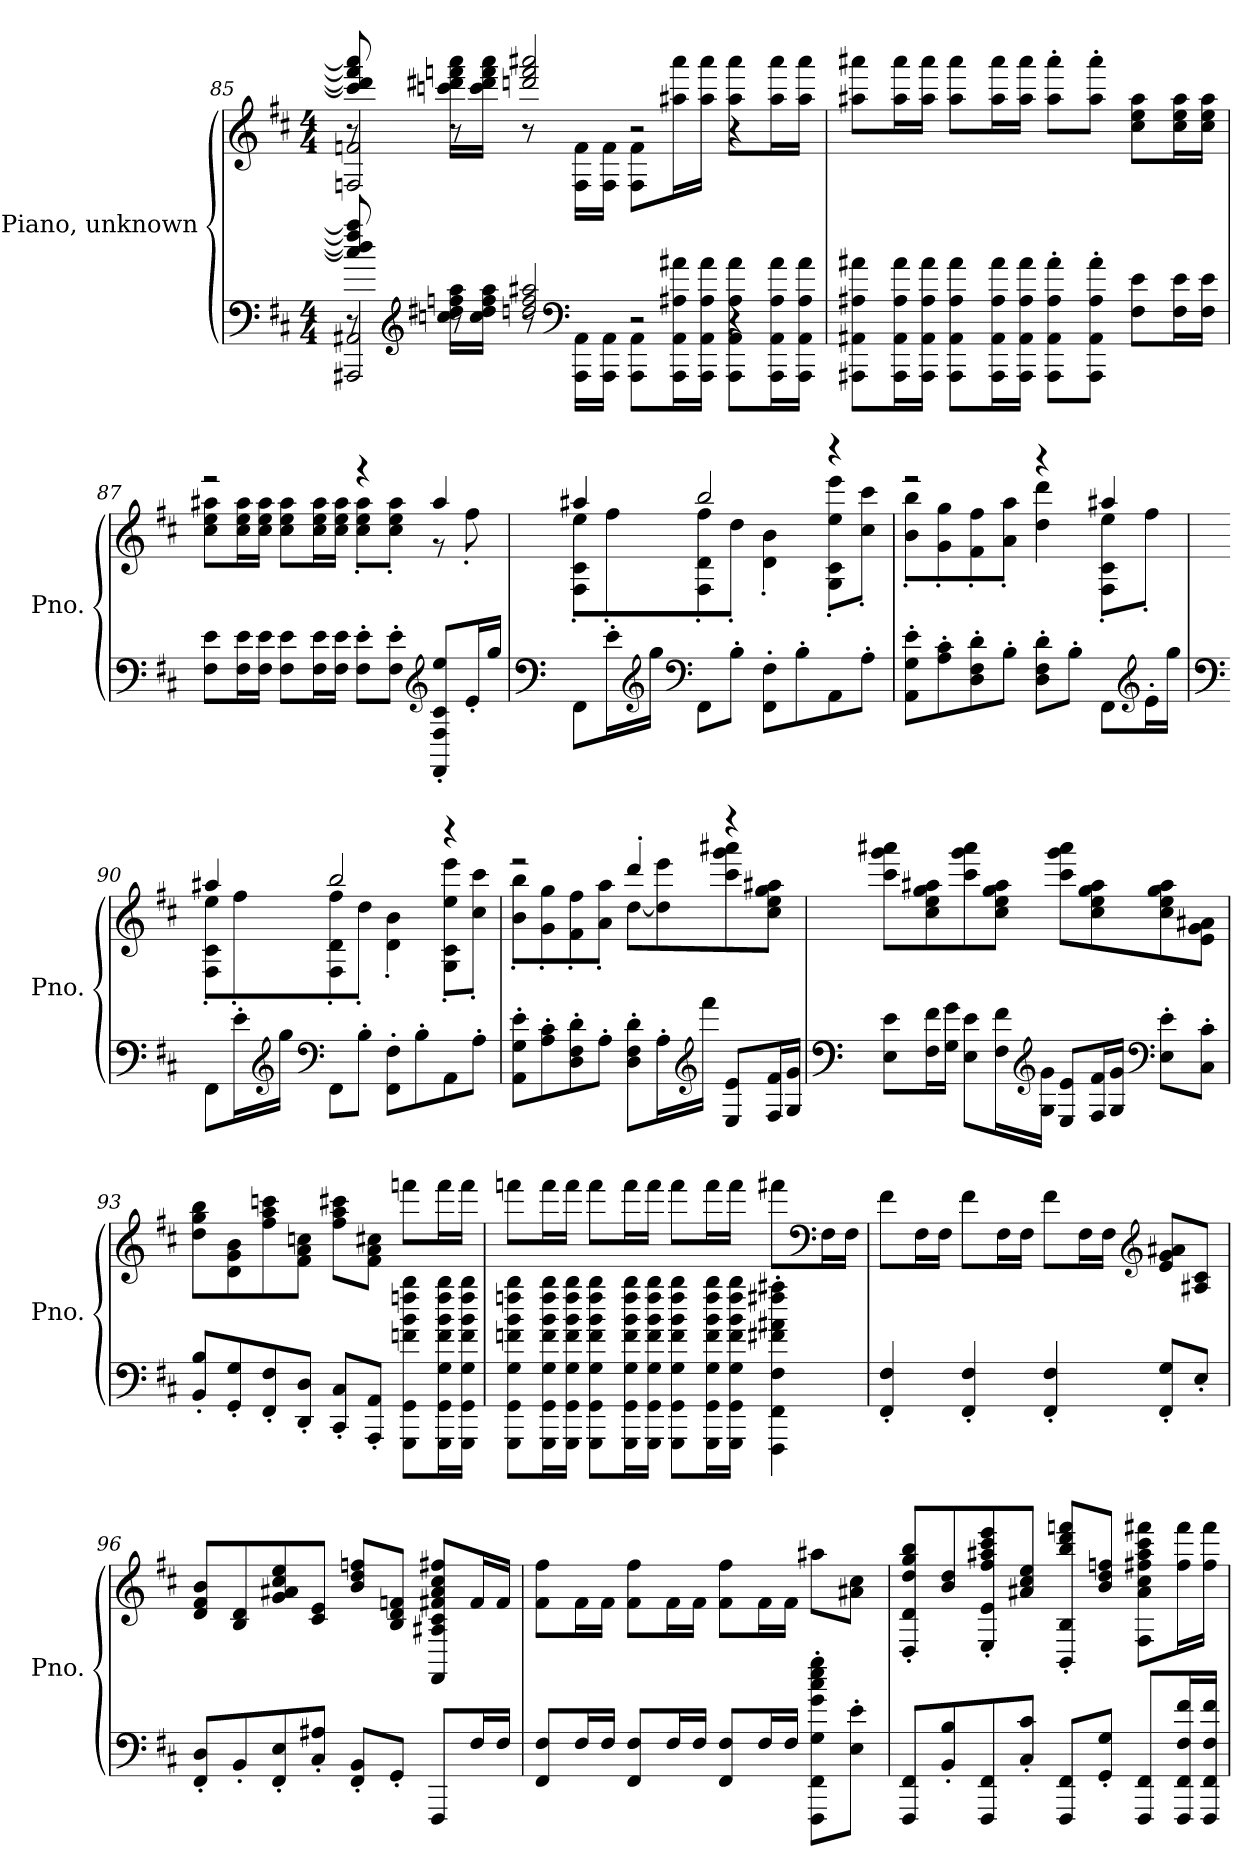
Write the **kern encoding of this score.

**kern	**kern
*part1	*part1
*staff2	*staff1
*I"Piano, unknown	*
*I'Pno.	*
!!LO:LB:g=z
*clefF4	*clefG2
*k[f#c#]	*k[f#c#]
*M4/4	*M4/4
=85	=85
*^	*^
*	*^	*	*^
8cc/] 8dd#/] 8ff/] 8aa/]	8r	2AAA#X/ 2AA#X/	8ccc/] 8ddd#/] 8fff/] 8aaa/]	8r	2Fn/ 2fn/
*clefG2	*	*	*	*	*
8r	16ccn\ 16dd#X\ 16ffn\ 16aa\LL	.	8r	16cccn\ 16ddd#X\ 16fffn\ 16aaa\LL	.
.	16cc\ 16dd#\ 16ff\ 16aa\JJ	.	.	16ccc\ 16ddd#\ 16fff\ 16aaa\JJ	.
2ddn/ 2ff/ 2aa#X/	8r	.	2dddn/ 2fff/ 2aaa#X/	8r	.
*clefF4	*	*	*	*	*
.	16AAA#\ 16AA#\LL	.	.	16F\ 16f\LL	.
.	16AAA#\ 16AA#\JJ	.	.	16F\ 16f\JJ	.
.	8AAA#\ 8AA#\L	2r	.	8F\ 8f\L	2r
.	16AAA#\ 16AA#\ 16A#X\ 16a#X\L	.	.	16aa#X\ 16aaa#\L	.
.	16AAA#\ 16AA#\ 16A#\ 16a#\JJ	.	.	16aa#\ 16aaa#\JJ	.
4r	8AAA#\ 8AA#\ 8A#\ 8a#\L	.	4r	8aa#\ 8aaa#\L	.
.	16AAA#\ 16AA#\ 16A#\ 16a#\L	.	.	16aa#\ 16aaa#\L	.
.	16AAA#\ 16AA#\ 16A#\ 16a#\JJ	.	.	16aa#\ 16aaa#\JJ	.
*v	*v	*v	*	*	*
*	*v	*v	*v
=86	=86
8AAA#X\ 8AA#X\ 8A#X\ 8a#X\L	8aa#X\ 8aaa#X\L
16AAA#\ 16AA#\ 16A#\ 16a#\L	16aa#\ 16aaa#\L
16AAA#\ 16AA#\ 16A#\ 16a#\JJ	16aa#\ 16aaa#\JJ
8AAA#\ 8AA#\ 8A#\ 8a#\L	8aa#\ 8aaa#\L
16AAA#\ 16AA#\ 16A#\ 16a#\L	16aa#\ 16aaa#\L
16AAA#\ 16AA#\ 16A#\ 16a#\JJ	16aa#\ 16aaa#\JJ
8AAA#\' 8AA#\' 8A#\' 8a#\'L	8aa#\' 8aaa#\'L
8AAA#\' 8AA#\' 8A#\' 8a#\'J	8aa#\' 8aaa#\'J
8F#\ 8e\L	8cc#\ 8ee\ 8aa#\L
16F#\ 16e\L	16cc#\ 16ee\ 16aa#\L
16F#\ 16e\JJ	16cc#\ 16ee\ 16aa#\JJ
!!LO:LB:g=z
=87	=87
*	*^
8F#\ 8e\L	2r	8cc#\ 8ee\ 8aa#X\L
16F#\ 16e\L	.	16cc#\ 16ee\ 16aa#\L
16F#\ 16e\JJ	.	16cc#\ 16ee\ 16aa#\JJ
8F#\ 8e\L	.	8cc#\ 8ee\ 8aa#\L
16F#\ 16e\L	.	16cc#\ 16ee\ 16aa#\L
16F#\ 16e\JJ	.	16cc#\ 16ee\ 16aa#\JJ
8F#\' 8e\'L	4r	8cc#\' 8ee\' 8aa#\'L
8F#\' 8e\'J	.	8cc#\' 8ee\' 8aa#\'J
*clefG2	*	*
8FF#/' 8F#/' 8c#/' 8ee/'L	4aa#/	8r
16e'/L	.	8ff#'\
16gg/JJ	.	.
=88	=88	=88
*clefF4	*	*
8FF#\L	4aa#X/	8F#\' 8c#\' 8ee\'L
16e'\L	.	8ff#'\
*clefG2	*	*
16gg\JJ	.	.
*clefF4	*	*
8FF#\L	2bb/	8F#\' 8d\' 8ff#\'
8B'\J	.	8dd'\J
8FF#\' 8F#\'L	.	4d\' 4b\'
8B'\	.	.
8AA\	4r	8G\' 8c#\' 8ee\' 8eee\'L
8A'\J	.	8cc#\' 8ccc#\'J
=89	=89	=89
8AA\' 8G\' 8e\'L	2r	8b\' 8bb\'L
8A\' 8c#\'	.	8g\' 8gg\'
8D\' 8F#\' 8d\'	.	8f#\' 8ff#\'
8B'\J	.	8a\' 8aa\'J
8D\' 8F#\' 8d\'L	4r	4dd\ 4ddd\
8B'\J	.	.
8FF#\L	4aa#X/	8F#\' 8c#\' 8ee\'L
*clefG2	*	*
16e'\L	.	8ff#'\J
16gg\JJ	.	.
!!LO:LB:g=z	!!
=90	=90	=90
*clefF4	*	*
8FF#\L	4aa#X/	8F#\' 8c#\' 8ee\'L
16e'\L	.	8ff#'\
*clefG2	*	*
16gg\JJ	.	.
*clefF4	*	*
8FF#\L	2bb/	8F#\' 8d\' 8ff#\'
8B'\J	.	8dd'\J
8FF#\' 8F#\'L	.	4d\' 4b\'
8B'\	.	.
8AA\	4r	8G\' 8c#\' 8ee\' 8eee\'L
8A'\J	.	8cc#\' 8ccc#\'J
=91	=91	=91
8AA\' 8G\' 8e\'L	2r	8b\' 8bb\'L
8A\' 8c#\'	.	8g\' 8gg\'
8D\' 8F#\' 8d\'	.	8f#\' 8ff#\'
8A'\J	.	8a\' 8aa\'J
8D\' 8F#\' 8d\'L	4ddd'/	[8dd\L
16A'\L	.	8dd\] 8eee\
*clefG2	*	*
16fff#\JJ	.	.
8E/ 8e/L	4r	8ccc#\ 8ggg\ 8aaa#X\
16F#/ 16f#/L	.	8cc#\ 8ee\ 8gg\ 8aa#X\J
16G/ 16g/JJ	.	.
*	*v	*v
!!LO:PB:g=z
=92	=92
*clefF4	*
8E\ 8e\L	8ccc#\ 8ggg\ 8aaa#X\L
16F#\ 16f#\L	8cc#\ 8ee\ 8gg\ 8aa#X\
16G\ 16g\JJ	.
8E\ 8e\L	8ccc#\ 8ggg\ 8aaa#\
16F#\ 16f#\L	8cc#\ 8ee\ 8gg\ 8aa#\J
*clefG2	*
16G\ 16g\JJ	.
8E/ 8e/L	8ccc#\ 8ggg\ 8aaa#\L
16F#/ 16f#/L	8cc#\ 8ee\ 8gg\ 8aa#\
16G/ 16g/JJ	.
*clefF4	*
8E\' 8e\'L	8cc#\ 8ee\ 8gg\ 8aa#\
8C#\' 8c#\'J	8e\ 8g\ 8a#X\J
=93	=93
8BB/' 8B/'L	8dd\ 8gg\ 8bb\L
8GG/' 8G/'	8d\ 8g\ 8b\
8FF#/' 8F#/'	8ff#\ 8aa\ 8cccn\
8DD/' 8D/'J	8f#\ 8a\ 8ccn\J
8CC#/' 8C#/'L	8ff#\ 8aa\ 8ccc#X\L
8AAA/' 8AA/'J	8f#\ 8a\ 8cc#X\J
8GGG\ 8GG\ 8fn\ 8b\ 8ffn\ 8bb\L	8fffn\L
16GGG\ 16GG\ 16G\ 16f\ 16b\ 16ff\ 16bb\L	16fff\L
16GGG\ 16GG\ 16G\ 16f\ 16b\ 16ff\ 16bb\JJ	16fff\JJ
!!LO:LB:g=z
=94	=94
8GGG\ 8GG\ 8G\ 8fn\ 8b\ 8ffn\ 8bb\L	8fffn\L
16GGG\ 16GG\ 16G\ 16f\ 16b\ 16ff\ 16bb\L	16fff\L
16GGG\ 16GG\ 16G\ 16f\ 16b\ 16ff\ 16bb\JJ	16fff\JJ
8GGG\ 8GG\ 8G\ 8f\ 8b\ 8ff\ 8bb\L	8fff\L
16GGG\ 16GG\ 16G\ 16f\ 16b\ 16ff\ 16bb\L	16fff\L
16GGG\ 16GG\ 16G\ 16f\ 16b\ 16ff\ 16bb\JJ	16fff\JJ
8GGG\ 8GG\ 8G\ 8f\ 8b\ 8ff\ 8bb\L	8fff\L
16GGG\ 16GG\ 16G\ 16f\ 16b\ 16ff\ 16bb\L	16fff\L
16GGG\ 16GG\ 16G\ 16f\ 16b\ 16ff\ 16bb\JJ	16fff\JJ
4FFF#\' 4FF#\' 4F#\' 4f#X\' 4a#X\' 4ff#X\' 4aa#X\'	8fff#X\L
*	*clefF4
.	16F#\L
.	16F#\JJ
=95	=95
4FF#/' 4F#/'	8f#\L
.	16F#\L
.	16F#\JJ
4FF#/' 4F#/'	8f#\L
.	16F#\L
.	16F#\JJ
4FF#/' 4F#/'	8f#\L
.	16F#\L
.	16F#\JJ
*	*clefG2
8FF#/' 8G/'L	8e/ 8g/ 8a#X/L
8E'/J	8A#X/ 8c#/J
!!LO:LB:g=z
=96	=96
8FF#/' 8D/'L	8d/ 8f#/ 8b/L
8BB'/	8B/ 8d/
8FF#/' 8E/'	8g/ 8a#X/ 8cc#/ 8ee/
8C#/' 8A#X/'J	8c#/ 8e/J
8FF#/' 8BB/'L	8b/ 8dd/ 8ffn/L
8GG'/J	8B/ 8d/ 8fn/J
8FFF#/L	8FF#/ 8A#X/ 8c#/ 8f#X/ 8a#/ 8cc#/ 8ff#X/L
16F#/L	16f#/L
16F#/JJ	16f#/JJ
=97	=97
8FF#/ 8F#/L	8f#\ 8ff#\L
16F#/L	16f#\L
16F#/JJ	16f#\JJ
8FF#/ 8F#/L	8f#\ 8ff#\L
16F#/L	16f#\L
16F#/JJ	16f#\JJ
8FF#/ 8F#/L	8f#\ 8ff#\L
16F#/L	16f#\L
16F#/JJ	16f#\JJ
8FFF#\' 8FF#\' 8G\' 8g\' 8cc#\' 8ee\' 8gg\'L	8aa#X\L
8E\' 8e\'J	8a#X\ 8cc#\J
=98	=98
8FFF#/ 8FF#/L	8D/' 8d/' 8dd/' 8gg/' 8bb/'L
8BB/' 8B/'	8b/ 8dd/
8FFF#/ 8FF#/	8E/' 8e/' 8ff#/' 8aa#X/' 8ccc#/' 8eee/'
8C#/' 8c#/'J	8a#X/ 8cc#/ 8ee/J
8FFF#/ 8FF#/L	8BB/' 8B/' 8bb/' 8ddd/' 8fffn/'L
8GG/' 8G/'J	8b/ 8dd/ 8ffn/J
8FFF#/ 8FF#/L	8F#\ 8a#\ 8cc#\ 8ff#X\ 8aa#\ 8ccc#\ 8fff#X\L
16FFF#/ 16FF#/ 16F#/ 16f#/L	16ff#\ 16fff#\L
16FFF#/ 16FF#/ 16F#/ 16f#/JJ	16ff#\ 16fff#\JJ
=	=
*-	*-
